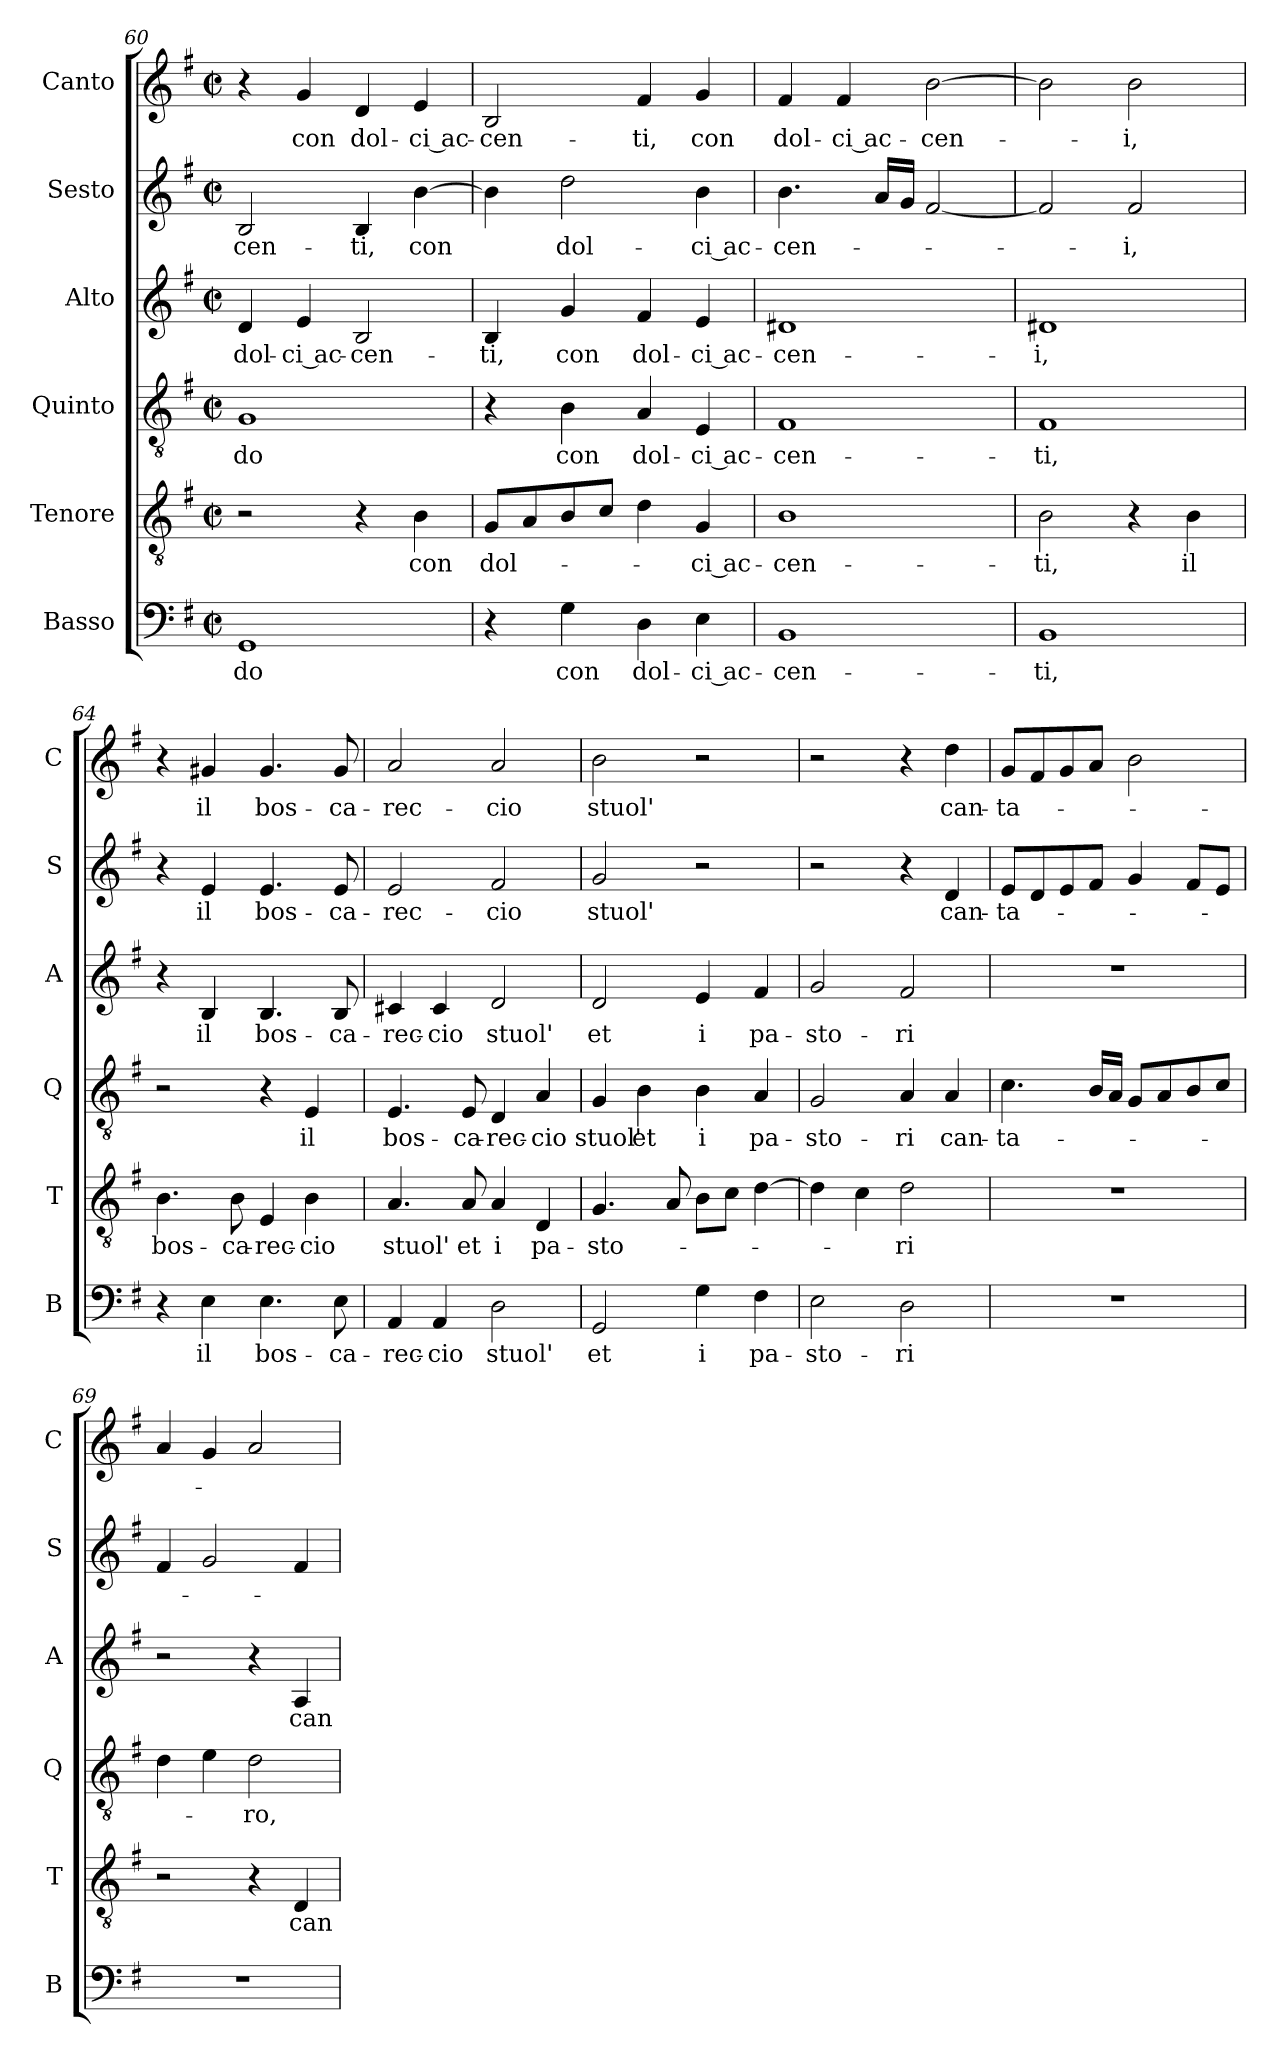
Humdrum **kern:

**kern	**text	**kern	**text	**kern	**text	**kern	**text	**kern	**text	**kern	**text
*part6	*part6	*part5	*part5	*part4	*part4	*part3	*part3	*part2	*part2	*part1	*part1
*staff6	*staff6	*staff5	*staff5	*staff4	*staff4	*staff3	*staff3	*staff2	*staff2	*staff1	*staff1
*I"Basso	*	*I"Tenore	*	*I"Quinto	*	*I"Alto	*	*I"Sesto	*	*I"Canto	*
*I'B	*	*I'T	*	*I'Q	*	*I'A	*	*I'S	*	*I'C	*
*clefF4	*	*clefGv2	*	*clefGv2	*	*clefG2	*	*clefG2	*	*clefG2	*
*k[f#]	*	*k[f#]	*	*k[f#]	*	*k[f#]	*	*k[f#]	*	*k[f#]	*
*G:	*	*G:	*	*G:	*	*G:	*	*G:	*	*G:	*
*M2/2	*	*M2/2	*	*M2/2	*	*M2/2	*	*M2/2	*	*M2/2	*
*met(c|)	*	*met(c|)	*	*met(c|)	*	*met(c|)	*	*met(c|)	*	*met(c|)	*
=60	=60	=60	=60	=60	=60	=60	=60	=60	=60	=60	=60
!	!LO:LY:b	!	!	!	!LO:LY:b	!	!LO:LY:b	!	!LO:LY:b	!	!
1GG	-do	2r	.	1G	-do	4d/	dol-	2B/	-cen-	4r	.
!	!	!	!	!	!	!	!LO:LY:b	!	!	!	!LO:LY:b
.	.	.	.	.	.	4e/	-ci ac-	.	.	4g/	con
!	!	!	!	!	!	!	!LO:LY:b	!	!LO:LY:b	!	!LO:LY:b
.	.	4r	.	.	.	2B/	-cen-	4B/	-ti,	4d/	dol-
!	!	!	!LO:LY:b	!	!	!	!	!	!LO:LY:b	!	!LO:LY:b
.	.	4B\	con	.	.	.	.	[4b\	con	4e/	-ci ac-
=61	=61	=61	=61	=61	=61	=61	=61	=61	=61	=61	=61
!	!	!	!LO:LY:b	!	!	!	!LO:LY:b	!	!	!	!LO:LY:b
4r	.	8G/L	dol-	4r	.	4B/	-ti,	4b\]	.	2B/	-cen-
.	.	8A/	.	.	.	.	.	.	.	.	.
!	!LO:LY:b	!	!	!	!LO:LY:b	!	!LO:LY:b	!	!LO:LY:b	!	!
4G\	con	8B/	.	4B\	con	4g/	con	2dd\	dol-	.	.
.	.	8c/J	.	.	.	.	.	.	.	.	.
!	!LO:LY:b	!	!	!	!LO:LY:b	!	!LO:LY:b	!	!	!	!LO:LY:b
4D\	dol-	4d\	.	4A/	dol-	4f#/	dol-	.	.	4f#/	-ti,
!	!LO:LY:b	!	!LO:LY:b	!	!LO:LY:b	!	!LO:LY:b	!	!LO:LY:b	!	!LO:LY:b
4E\	-ci ac-	4G/	-ci ac-	4E/	-ci ac-	4e/	-ci ac-	4b\	-ci ac-	4g/	con
=62	=62	=62	=62	=62	=62	=62	=62	=62	=62	=62	=62
!	!LO:LY:b	!	!LO:LY:b	!	!LO:LY:b	!	!LO:LY:b	!	!LO:LY:b	!	!LO:LY:b
1BB	-cen-	1B	-cen-	1F#	-cen-	1d#X	-cen-	4.b\	-cen-	4f#/	dol-
!	!	!	!	!	!	!	!	!	!	!	!LO:LY:b
.	.	.	.	.	.	.	.	.	.	4f#/	-ci ac-
.	.	.	.	.	.	.	.	16a/LL	.	.	.
.	.	.	.	.	.	.	.	16g/JJ	.	.	.
!	!	!	!	!	!	!	!	!	!	!	!LO:LY:b
.	.	.	.	.	.	.	.	[2f#/	.	[2b\	-cen-
!!LO:LB:g=z
=63	=63	=63	=63	=63	=63	=63	=63	=63	=63	=63	=63
!	!LO:LY:b	!	!LO:LY:b	!	!LO:LY:b	!	!LO:LY:b	!	!	!	!
1BB	-ti,	2B\	-ti,	1F#	-ti,	1d#X	-i,	2f#/]	.	2b\]	.
!	!	!	!	!	!	!	!	!	!LO:LY:b	!	!LO:LY:b
.	.	4r	.	.	.	.	.	2f#/	-i,	2b\	-i,
!	!	!	!LO:LY:b	!	!	!	!	!	!	!	!
.	.	4B\	il	.	.	.	.	.	.	.	.
=64	=64	=64	=64	=64	=64	=64	=64	=64	=64	=64	=64
!	!	!	!LO:LY:b	!	!	!	!	!	!	!	!
4r	.	4.B\	bos-	2r	.	4r	.	4r	.	4r	.
!	!LO:LY:b	!	!	!	!	!	!LO:LY:b	!	!LO:LY:b	!	!LO:LY:b
4E\	il	.	.	.	.	4B/	il	4e/	il	4g#X/	il
!	!	!	!LO:LY:b	!	!	!	!	!	!	!	!
.	.	8B\	-ca-	.	.	.	.	.	.	.	.
!	!LO:LY:b	!	!LO:LY:b	!	!	!	!LO:LY:b	!	!LO:LY:b	!	!LO:LY:b
4.E\	bos-	4E/	-rec-	4r	.	4.B/	bos-	4.e/	bos-	4.g#/	bos-
!	!	!	!LO:LY:b	!	!LO:LY:b	!	!	!	!	!	!
.	.	4B\	-cio	4E/	il	.	.	.	.	.	.
!	!LO:LY:b	!	!	!	!	!	!LO:LY:b	!	!LO:LY:b	!	!LO:LY:b
8E\	-ca-	.	.	.	.	8B/	-ca-	8e/	-ca-	8g#/	-ca-
=65	=65	=65	=65	=65	=65	=65	=65	=65	=65	=65	=65
!	!LO:LY:b	!	!LO:LY:b	!	!LO:LY:b	!	!LO:LY:b	!	!LO:LY:b	!	!LO:LY:b
4AA/	-rec-	4.A/	stuol'	4.E/	bos-	4c#X/	-rec-	2e/	-rec-	2a/	-rec-
!	!LO:LY:b	!	!	!	!	!	!LO:LY:b	!	!	!	!
4AA/	-cio	.	.	.	.	4c#/	-cio	.	.	.	.
!	!	!	!LO:LY:b	!	!LO:LY:b	!	!	!	!	!	!
.	.	8A/	et	8E/	-ca-	.	.	.	.	.	.
!	!LO:LY:b	!	!LO:LY:b	!	!LO:LY:b	!	!LO:LY:b	!	!LO:LY:b	!	!LO:LY:b
2D\	stuol'	4A/	i	4D/	-rec-	2d/	stuol'	2f#/	-cio	2a/	-cio
!	!	!	!LO:LY:b	!	!LO:LY:b	!	!	!	!	!	!
.	.	4D/	pa-	4A/	-cio	.	.	.	.	.	.
=66	=66	=66	=66	=66	=66	=66	=66	=66	=66	=66	=66
!	!LO:LY:b	!	!LO:LY:b	!	!LO:LY:b	!	!LO:LY:b	!	!LO:LY:b	!	!LO:LY:b
2GG/	et	4.G/	-sto-	4G/	stuol'	2d/	et	2g/	stuol'	2b\	stuol'
!	!	!	!	!	!LO:LY:b	!	!	!	!	!	!
.	.	.	.	4B\	et	.	.	.	.	.	.
.	.	8A/	.	.	.	.	.	.	.	.	.
!	!LO:LY:b	!	!	!	!LO:LY:b	!	!LO:LY:b	!	!	!	!
4G\	i	8B\L	.	4B\	i	4e/	i	2r	.	2r	.
.	.	8c\J	.	.	.	.	.	.	.	.	.
!	!LO:LY:b	!	!	!	!LO:LY:b	!	!LO:LY:b	!	!	!	!
4F#\	pa-	[4d\	.	4A/	pa-	4f#/	pa-	.	.	.	.
=67	=67	=67	=67	=67	=67	=67	=67	=67	=67	=67	=67
!	!LO:LY:b	!	!	!	!LO:LY:b	!	!LO:LY:b	!	!	!	!
2E\	-sto-	4d\]	.	2G/	-sto-	2g/	-sto-	2r	.	2r	.
.	.	4c\	.	.	.	.	.	.	.	.	.
!	!LO:LY:b	!	!LO:LY:b	!	!LO:LY:b	!	!LO:LY:b	!	!	!	!
2D\	-ri	2d\	-ri	4A/	-ri	2f#/	-ri	4r	.	4r	.
!	!	!	!	!	!LO:LY:b	!	!	!	!LO:LY:b	!	!LO:LY:b
.	.	.	.	4A/	can-	.	.	4d/	can-	4dd\	can-
=68	=68	=68	=68	=68	=68	=68	=68	=68	=68	=68	=68
!	!	!	!	!	!LO:LY:b	!	!	!	!LO:LY:b	!	!LO:LY:b
1r	.	1r	.	4.c\	-ta-	1r	.	8e/L	-ta-	8g/L	-ta-
.	.	.	.	.	.	.	.	8d/	.	8f#/	.
.	.	.	.	.	.	.	.	8e/	.	8g/	.
.	.	.	.	16B/LL	.	.	.	8f#/J	.	8a/J	.
.	.	.	.	16A/JJ	.	.	.	.	.	.	.
.	.	.	.	8G/L	.	.	.	4g/	.	2b\	.
.	.	.	.	8A/	.	.	.	.	.	.	.
.	.	.	.	8B/	.	.	.	8f#/L	.	.	.
.	.	.	.	8c/J	.	.	.	8e/J	.	.	.
!!LO:PB:g=z
=69	=69	=69	=69	=69	=69	=69	=69	=69	=69	=69	=69
1r	.	2r	.	4d\	.	2r	.	4f#/	.	4a/	.
.	.	.	.	4e\	.	.	.	2g/	.	4g/	.
!	!	!	!	!	!LO:LY:b	!	!	!	!	!	!
.	.	4r	.	2d\	-ro,	4r	.	.	.	2a/	.
!	!	!	!LO:LY:b	!	!	!	!LO:LY:b	!	!	!	!
.	.	4D/	can-	.	.	4A/	can-	4f#/	.	.	.
=	=	=	=	=	=	=	=	=	=	=	=
*-	*-	*-	*-	*-	*-	*-	*-	*-	*-	*-	*-
